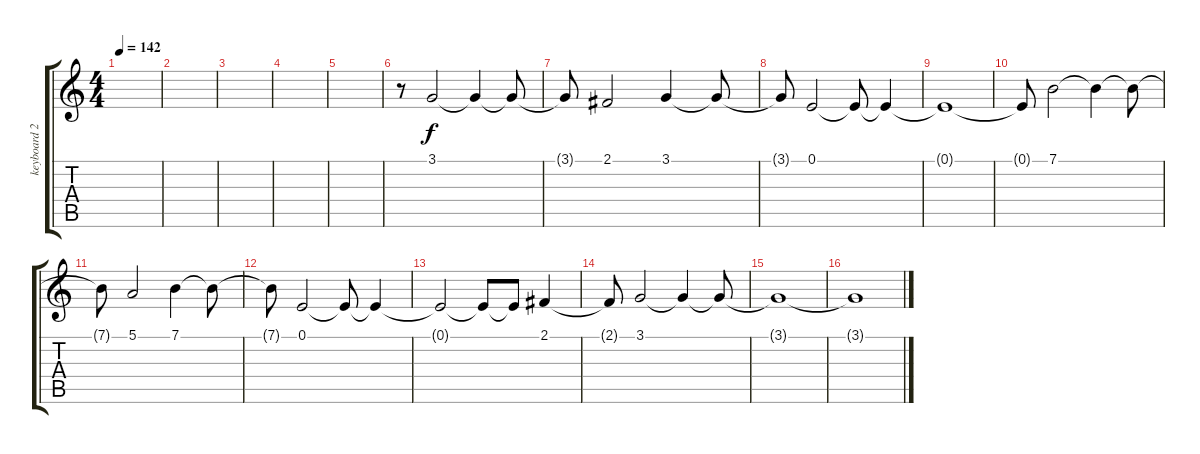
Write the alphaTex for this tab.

\track ("keyboard 2" "keyboard 2") {instrument synthstrings2}
\staff {score tabs}
\tuning (E4 B3 G3 D3 A2 E2) {hide}
\ts (4 4)
\tempo 142
\clef g2
\ks c
|
|
|
|
|
r.8 3.1.2 3.1{t}.4 3.1{t}.8 |
3.1{t}.8 2.1.2 3.1.4 3.1{t}.8 |
3.1{t}.8 0.1.2 0.1{t}.8 0.1{t}.4 |
0.1{t}.1 |
0.1{t}.8 7.1.2 7.1{t}.4 7.1{t}.8 |
7.1{t}.8 5.1.2 7.1.4 7.1{t}.8 |
7.1{t}.8 0.1.2 0.1{t}.8 0.1{t}.4 |
0.1{t}.2 0.1{t}.8 0.1{t}.8 2.1.4 |
2.1{t}.8 3.1.2 3.1{t}.4{volume 0} 3.1{t}.8 |
3.1{t}.1 |
3.1{t}.1
